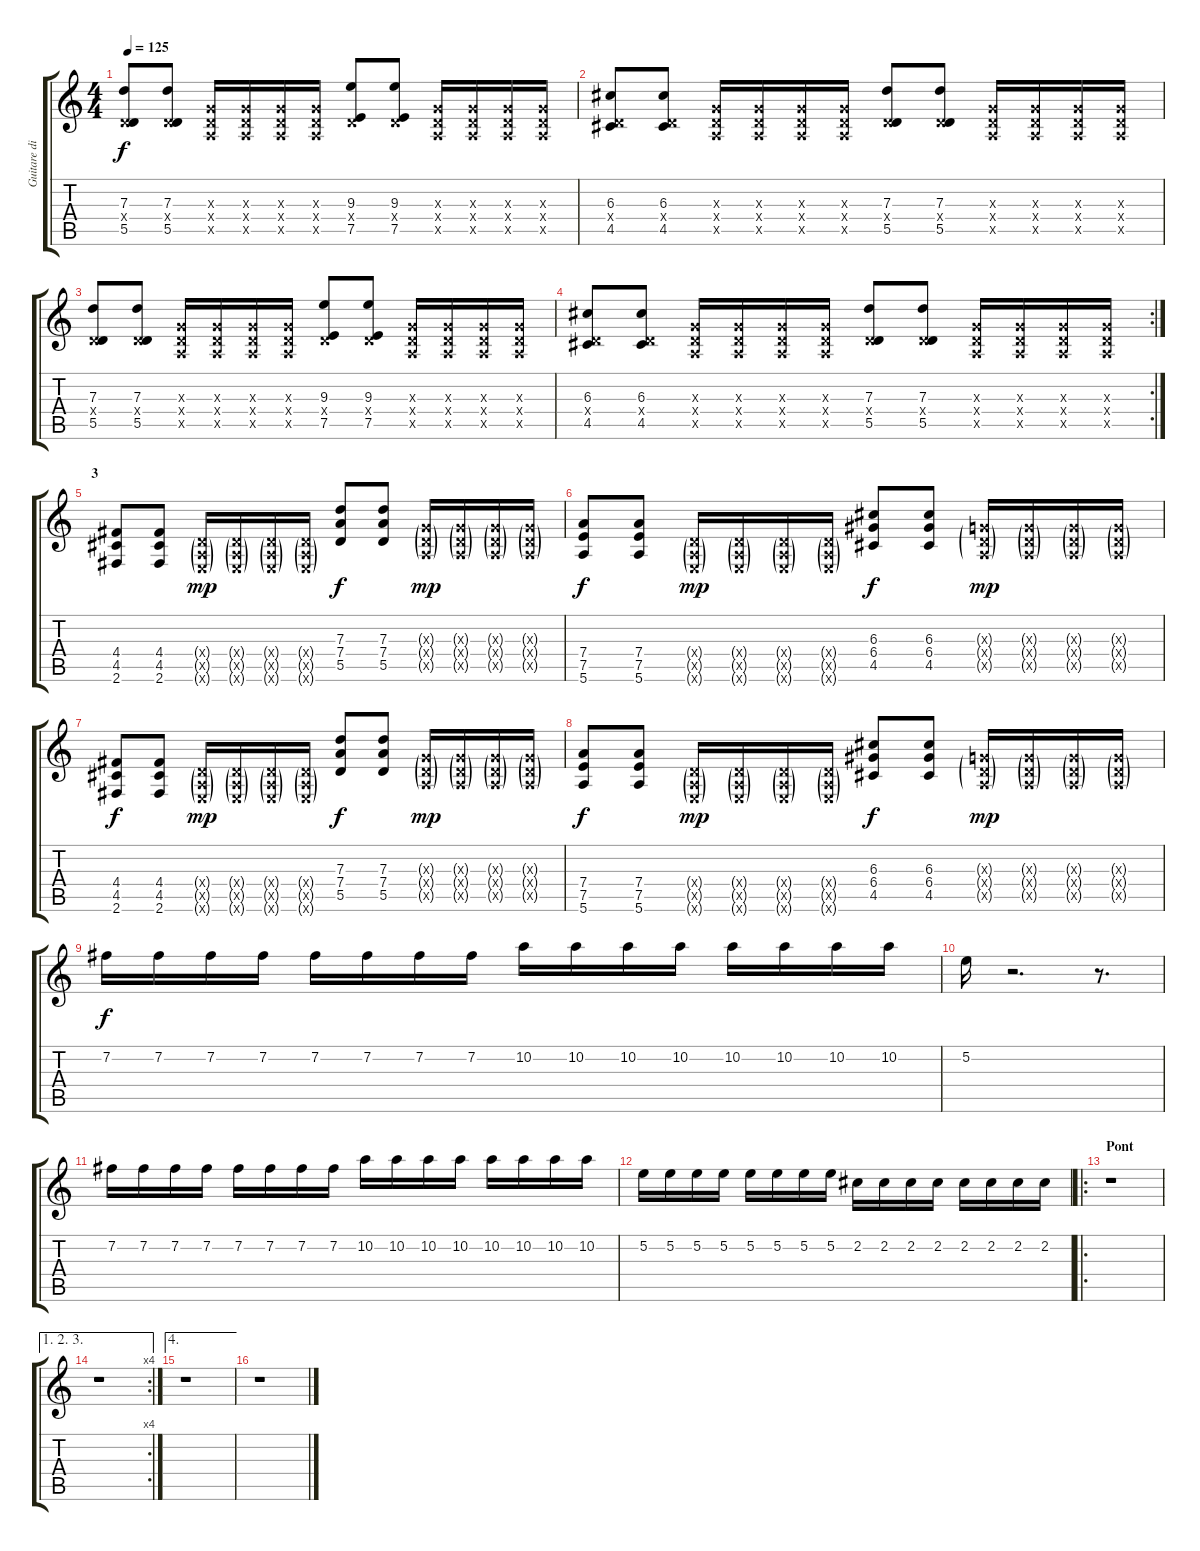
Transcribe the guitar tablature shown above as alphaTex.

\track ("Guitare disto 2" "Guitare di") {instrument overdrivenguitar}
\staff {score tabs}
\tuning (E4 B3 G3 D3 A2 E2) {hide}
\ts (4 4)
\tempo 125
\clef g2
\ks c
(7.3 0.4{x} 5.5).8{dy f} (7.3 0.4{x} 5.5).8 (0.3{x} 0.4{x} 0.5{x}).16 (0.3{x} 0.4{x} 0.5{x}).16 (0.3{x} 0.4{x} 0.5{x}).16 (0.3{x} 0.4{x} 0.5{x}).16 (9.3 0.4{x} 7.5).8 (9.3 0.4{x} 7.5).8 (0.3{x} 0.4{x} 0.5{x}).16 (0.3{x} 0.4{x} 0.5{x}).16 (0.3{x} 0.4{x} 0.5{x}).16 (0.3{x} 0.4{x} 0.5{x}).16 |
(6.3 0.4{x} 4.5).8 (6.3 0.4{x} 4.5).8 (0.3{x} 0.4{x} 0.5{x}).16 (0.3{x} 0.4{x} 0.5{x}).16 (0.3{x} 0.4{x} 0.5{x}).16 (0.3{x} 0.4{x} 0.5{x}).16 (7.3 0.4{x} 5.5).8 (7.3 0.4{x} 5.5).8 (0.3{x} 0.4{x} 0.5{x}).16 (0.3{x} 0.4{x} 0.5{x}).16 (0.3{x} 0.4{x} 0.5{x}).16 (0.3{x} 0.4{x} 0.5{x}).16 |
(7.3 0.4{x} 5.5).8 (7.3 0.4{x} 5.5).8 (0.3{x} 0.4{x} 0.5{x}).16 (0.3{x} 0.4{x} 0.5{x}).16 (0.3{x} 0.4{x} 0.5{x}).16 (0.3{x} 0.4{x} 0.5{x}).16 (9.3 0.4{x} 7.5).8 (9.3 0.4{x} 7.5).8 (0.3{x} 0.4{x} 0.5{x}).16 (0.3{x} 0.4{x} 0.5{x}).16 (0.3{x} 0.4{x} 0.5{x}).16 (0.3{x} 0.4{x} 0.5{x}).16 |
\rc 2
(6.3 0.4{x} 4.5).8 (6.3 0.4{x} 4.5).8 (0.3{x} 0.4{x} 0.5{x}).16 (0.3{x} 0.4{x} 0.5{x}).16 (0.3{x} 0.4{x} 0.5{x}).16 (0.3{x} 0.4{x} 0.5{x}).16 (7.3 0.4{x} 5.5).8 (7.3 0.4{x} 5.5).8 (0.3{x} 0.4{x} 0.5{x}).16 (0.3{x} 0.4{x} 0.5{x}).16 (0.3{x} 0.4{x} 0.5{x}).16 (0.3{x} 0.4{x} 0.5{x}).16 |
\section ("" " 3")
(4.4 4.5 2.6).8 (4.4 4.5 2.6).8 (0.4{g x} 0.5{g x} 0.6{g x}).16{dy mp} (0.4{g x} 0.5{g x} 0.6{g x}).16 (0.4{g x} 0.5{g x} 0.6{g x}).16 (0.4{g x} 0.5{g x} 0.6{g x}).16 (7.3 7.4 5.5).8{dy f} (7.3 7.4 5.5).8 (0.3{g x} 0.4{g x} 0.5{g x}).16{dy mp} (0.3{g x} 0.4{g x} 0.5{g x}).16 (0.3{g x} 0.4{g x} 0.5{g x}).16 (0.3{g x} 0.4{g x} 0.5{g x}).16 |
(7.4 7.5 5.6).8{dy f} (7.4 7.5 5.6).8 (0.4{g x} 0.5{g x} 0.6{g x}).16{dy mp} (0.4{g x} 0.5{g x} 0.6{g x}).16 (0.4{g x} 0.5{g x} 0.6{g x}).16 (0.4{g x} 0.5{g x} 0.6{g x}).16 (6.3 6.4 4.5).8{dy f} (6.3 6.4 4.5).8 (0.3{g x} 0.4{g x} 0.5{g x}).16{dy mp} (0.3{g x} 0.4{g x} 0.5{g x}).16 (0.3{g x} 0.4{g x} 0.5{g x}).16 (0.3{g x} 0.4{g x} 0.5{g x}).16 |
(4.4 4.5 2.6).8{dy f} (4.4 4.5 2.6).8 (0.4{g x} 0.5{g x} 0.6{g x}).16{dy mp} (0.4{g x} 0.5{g x} 0.6{g x}).16 (0.4{g x} 0.5{g x} 0.6{g x}).16 (0.4{g x} 0.5{g x} 0.6{g x}).16 (7.3 7.4 5.5).8{dy f} (7.3 7.4 5.5).8 (0.3{g x} 0.4{g x} 0.5{g x}).16{dy mp} (0.3{g x} 0.4{g x} 0.5{g x}).16 (0.3{g x} 0.4{g x} 0.5{g x}).16 (0.3{g x} 0.4{g x} 0.5{g x}).16 |
(7.4 7.5 5.6).8{dy f} (7.4 7.5 5.6).8 (0.4{g x} 0.5{g x} 0.6{g x}).16{dy mp} (0.4{g x} 0.5{g x} 0.6{g x}).16 (0.4{g x} 0.5{g x} 0.6{g x}).16 (0.4{g x} 0.5{g x} 0.6{g x}).16 (6.3 6.4 4.5).8{dy f} (6.3 6.4 4.5).8 (0.3{g x} 0.4{g x} 0.5{g x}).16{dy mp} (0.3{g x} 0.4{g x} 0.5{g x}).16 (0.3{g x} 0.4{g x} 0.5{g x}).16 (0.3{g x} 0.4{g x} 0.5{g x}).16 |
7.2.16{dy f} 7.2.16 7.2.16 7.2.16 7.2.16 7.2.16 7.2.16 7.2.16 10.2.16 10.2.16 10.2.16 10.2.16 10.2.16 10.2.16 10.2.16 10.2.16 |
5.2.16 r.2{d} r.8{d} |
7.2.16 7.2.16 7.2.16 7.2.16 7.2.16 7.2.16 7.2.16 7.2.16 10.2.16 10.2.16 10.2.16 10.2.16 10.2.16 10.2.16 10.2.16 10.2.16 |
5.2.16 5.2.16 5.2.16 5.2.16 5.2.16 5.2.16 5.2.16 5.2.16 2.2.16 2.2.16 2.2.16 2.2.16 2.2.16 2.2.16 2.2.16 2.2.16 |
\ro
\section ("" "Pont")
r.1 |
\ae (1 2 3)
\rc 4
r.1 |
\ae 4
r.1 |
r.1
